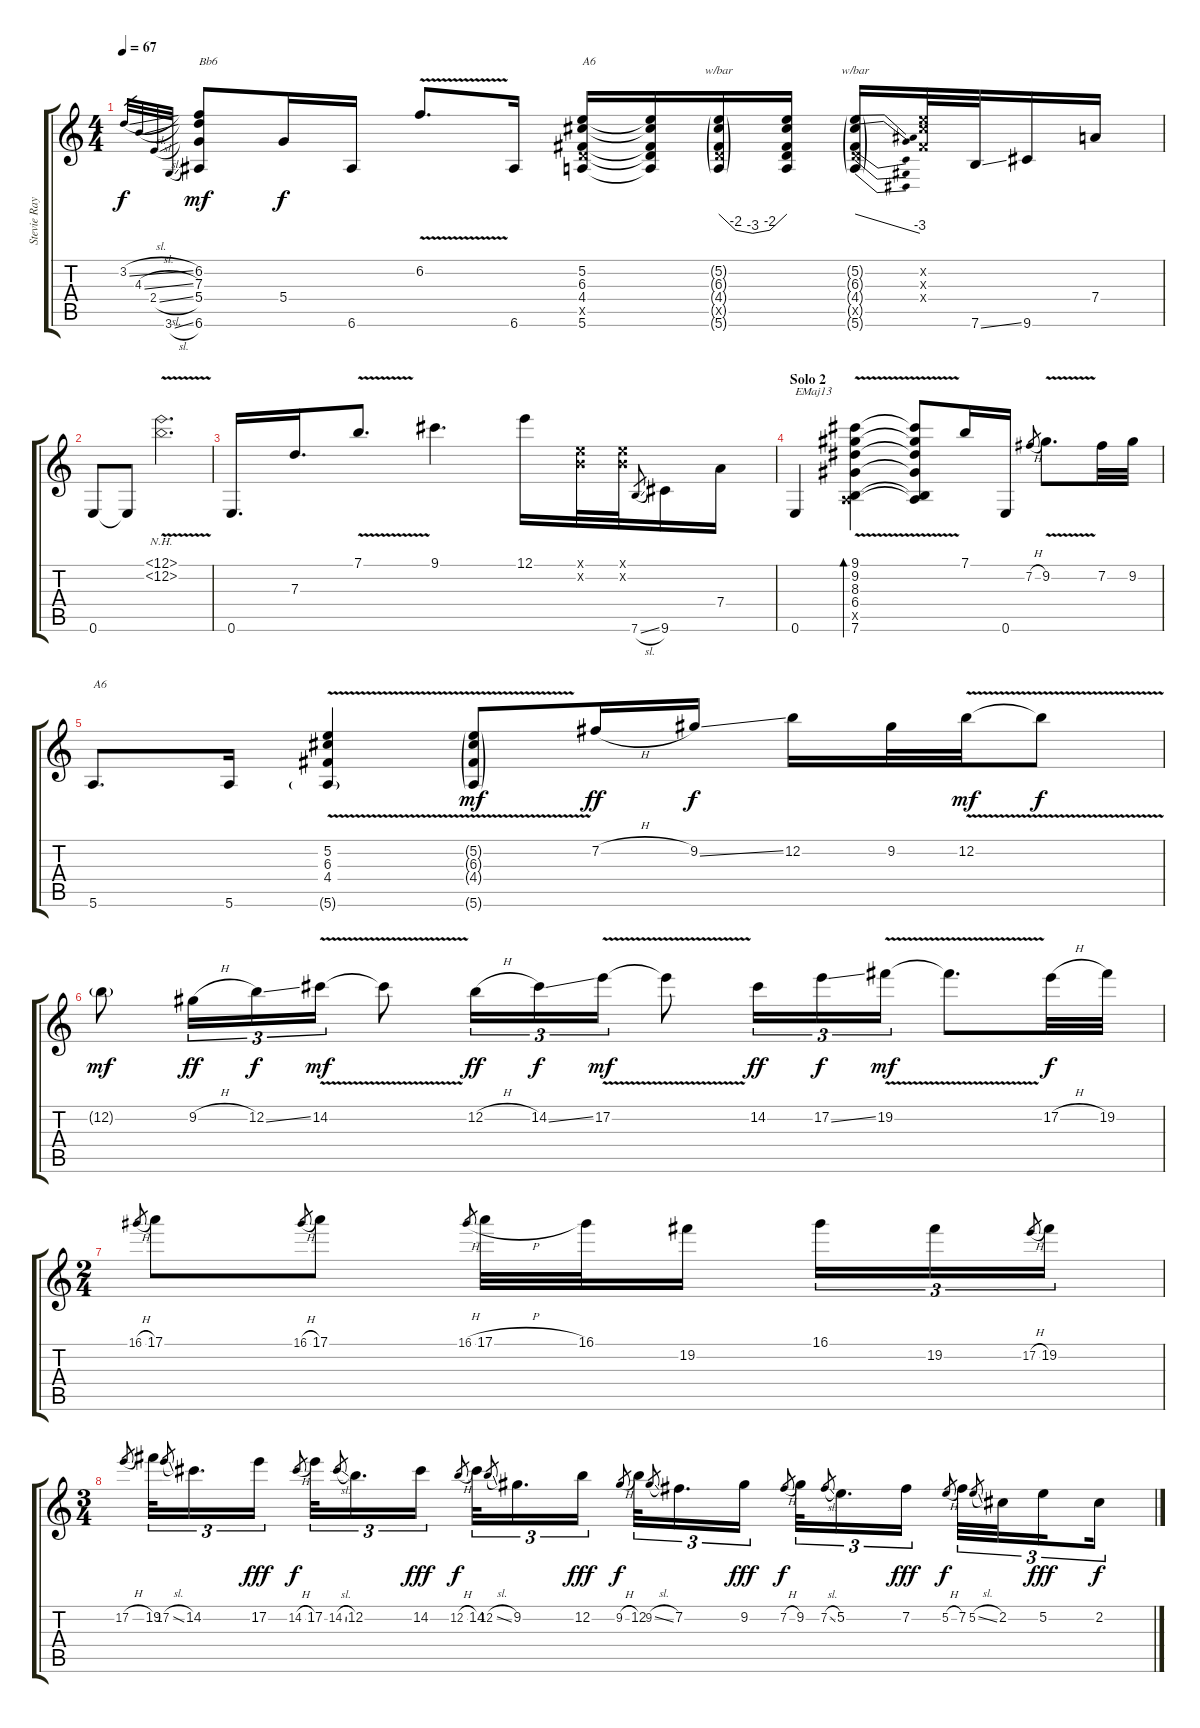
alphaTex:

\track ("Stevie Ray Vaughan" "Stevie Ray") {instrument electricguitarjazz}
\staff {score tabs}
\tuning (E4 B3 G3 D3 A2 E2) {hide}
\ts (4 4)
\tempo 67
\clef g2
\ks c
3.2{sl}.32{gr dy f} 4.3{sl}.32{gr} 2.4{sl}.32{gr} 3.6{sl}.32{gr} (6.2 7.3 5.4 6.6).8{txt "Bb6" dy mf} 5.4.16{dy f} 6.6.16 6.2{v}.8{d} 6.6.16 (5.2 6.3 4.4 5.5{x} 5.6).16{txt "A6"} (5.2{t} 6.3{t} 4.4{t} 5.5{t} 5.6{t}).16 (5.2{g} 6.3{g} 4.4{g} 5.5{g x} 5.6{g}).16{tbe (custom default 0 0 15 -8 30 -12 45 -8 60 0)} (5.2{t} 6.3{t} 4.4{t} 5.5{t} 5.6{t}).16 (5.2{g} 6.3{g} 4.4{g} 5.5{g x} 5.6{g}).16{tbe (dive default 0 0 60 -12)} (5.2{x} 6.3{x} 4.4{x}).32 7.6{ss}.32 9.6.16 7.4.16 |
0.6.8 0.6{t}.8 (12.1{nh v} 12.2{nh v}).2{d} |
0.6.16{d} 7.3.16{d} 7.1{v}.8{d} 9.1.4{d} 12.1.16 (0.1{x} 0.2{x}).32 (0.1{x} 0.2{x}).32 7.6{sl}.8{gr} 9.6.16 7.4.16 |
\section ("" "Solo 2")
0.6.4{txt "EMaj13"} (9.1{v} 9.2{v} 8.3{v} 6.4{v} 0.5{v x} 7.6{v}).4{bd 120} (9.1{v t} 9.2{v t} 8.3{v t} 6.4{v t} 0.5{v t} 7.6{v t}).8 7.1.16 0.6.16 7.2{h}.8{gr} 9.2{v}.8{d} 7.2.32 9.2.32 |
5.6.8{d txt "A6"} 5.6.16 (5.2{v} 6.3{v} 4.4{v} 5.6{v g}).4 (5.2{v g} 6.3{v g} 4.4{v g} 5.6{v g}).8{dy mf} 7.2{h}.16{dy ff} 9.2{ss}.16{dy f} 12.2.16 9.2.32 12.2{v}.32{dy mf} 12.2{v t}.8{dy f} |
12.2{g}.8{dy mf} 9.2{h}.16{tu (3 2) dy ff} 12.2{ss}.16{tu (3 2) dy f} 14.2{v}.16{tu (3 2) dy mf} 14.2{v t}.8 12.2{h}.16{tu (3 2) dy ff} 14.2{ss}.16{tu (3 2) dy f} 17.2{v}.16{tu (3 2) dy mf} 17.2{v t}.8 14.2.16{tu (3 2) dy ff} 17.2{ss}.16{tu (3 2) dy f} 19.2{v}.16{tu (3 2) dy mf} 19.2{v t}.8{d} 17.2{h}.32{dy f} 19.2.32 |
\ts (2 4)
16.1{h}.8{gr} 17.1.8 16.1{h}.8{gr} 17.1.8 16.1{h}.8{gr} 17.1{h}.32 16.1.32 19.2.16{beam splitsecondary} 16.1.16{tu (3 2)} 19.2.16{tu (3 2)} 17.2{h}.8{gr} 19.2.16{tu (3 2)} |
\ts (3 4)
17.2{h}.8{gr} 19.2.32{tu (3 2)} 17.2{sl}.8{gr} 14.2.16{d tu (3 2)} 17.2.16{tu (3 2) dy fff} 14.2{h}.8{gr dy f} 17.2.32{tu (3 2)} 14.2{sl}.8{gr beam splitsecondary} 12.2.16{d tu (3 2)} 14.2.16{tu (3 2) dy fff} 12.2{h}.8{gr dy f} 14.2.32{tu (3 2)} 12.2{sl}.8{gr beam splitsecondary} 9.2.16{d tu (3 2)} 12.2.16{tu (3 2) dy fff} 9.2{h}.8{gr dy f} 12.2.32{tu (3 2)} 9.2{sl}.8{gr beam splitsecondary} 7.2.16{d tu (3 2)} 9.2.16{tu (3 2) dy fff} 7.2{h}.8{gr dy f} 9.2.32{tu (3 2)} 7.2{sl}.8{gr beam splitsecondary} 5.2.16{d tu (3 2)} 7.2.16{tu (3 2) dy fff} 5.2{h}.8{gr dy f} 7.2.32{tu (3 2)} 5.2{sl}.8{gr beam splitsecondary} 2.2.32{tu (3 2)} 5.2.16{tu (3 2) dy fff beam splitsecondary} 2.2.16{tu (3 2) dy f}
